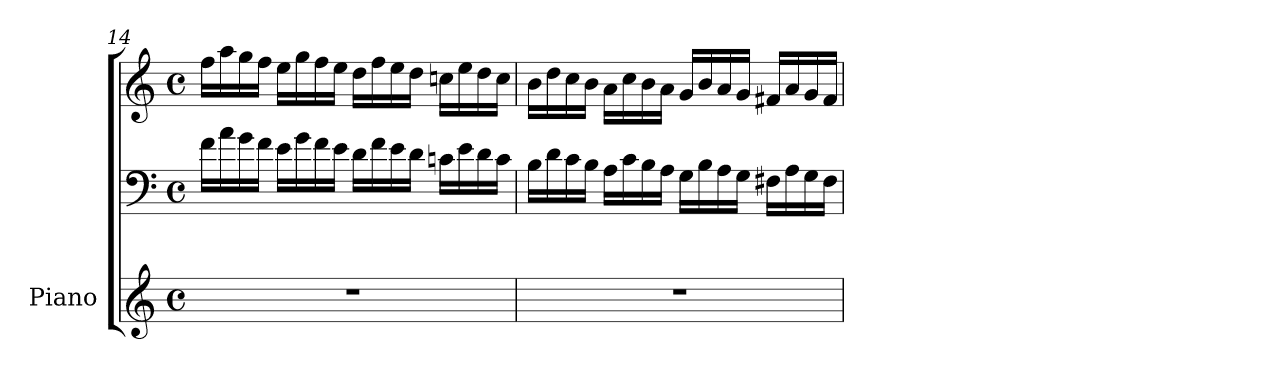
**kern	**kern	**kern
*part1	*part1	*part1
*staff3	*staff2	*staff1
*I"Piano	*	*
*I'Pno	*	*
!!LO:LB:g=z
*clefG2	*clefF4	*clefG2
*k[]	*k[]	*k[]
*M4/4	*M4/4	*M4/4
*met(c)	*met(c)	*met(c)
=14	=14	=14
1r	16f\LL	16ff\LL
.	16a\	16aa\
.	16g\	16gg\
.	16f\JJ	16ff\JJ
.	16e\LL	16ee\LL
.	16g\	16gg\
.	16f\	16ff\
.	16e\JJ	16ee\JJ
.	16d\LL	16dd\LL
.	16f\	16ff\
.	16e\	16ee\
.	16d\JJ	16dd\JJ
.	16cn\LL	16ccn\LL
.	16e\	16ee\
.	16d\	16dd\
.	16c\JJ	16cc\JJ
=15	=15	=15
1r	16B\LL	16b\LL
.	16d\	16dd\
.	16c\	16cc\
.	16B\JJ	16b\JJ
.	16A\LL	16a\LL
.	16c\	16cc\
.	16B\	16b\
.	16A\JJ	16a\JJ
.	16G\LL	16g/LL
.	16B\	16b/
.	16A\	16a/
.	16G\JJ	16g/JJ
.	16F#X\LL	16f#X/LL
.	16A\	16a/
.	16G\	16g/
.	16F#\JJ	16f#/JJ
=	=	=
*-	*-	*-
